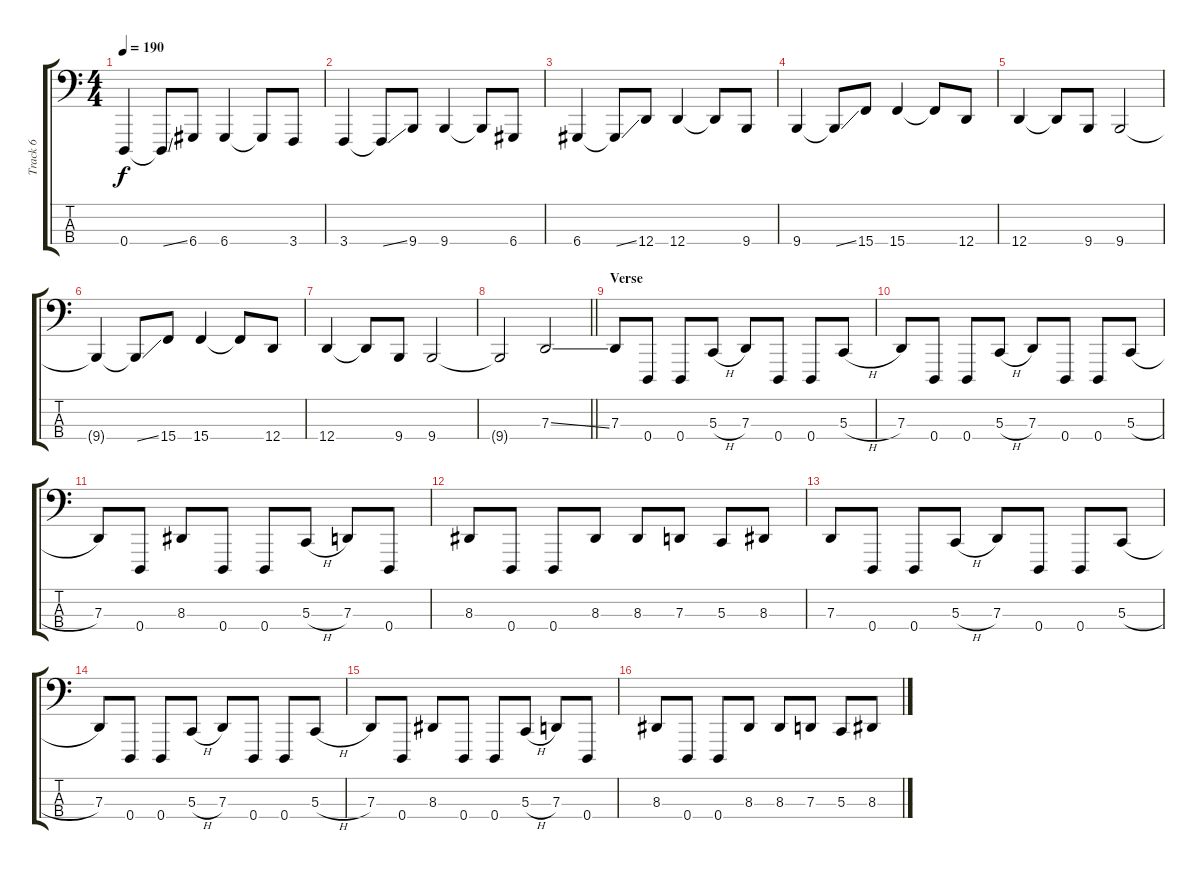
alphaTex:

\track ("Track 6" "Track 6") {instrument lead8bassandlead}
\staff {score tabs}
\tuning (F2 C2 G1 D1) {hide}
\ts (4 4)
\tempo 190
\clef f4
\ks c
0.4.4{dy f} 0.4{ss t}.8 6.4.8 6.4.4 6.4{t}.8 3.4.8 |
3.4.4 3.4{ss t}.8 9.4.8 9.4.4 9.4{t}.8 6.4.8 |
6.4.4 6.4{ss t}.8 12.4.8 12.4.4 12.4{t}.8 9.4.8 |
9.4.4 9.4{ss t}.8 15.4.8 15.4.4 15.4{t}.8 12.4.8 |
12.4.4 12.4{t}.8 9.4.8 9.4.2 |
9.4{t}.4 9.4{ss t}.8 15.4.8 15.4.4 15.4{t}.8 12.4.8 |
12.4.4 12.4{t}.8 9.4.8 9.4.2 |
\barLineRight lightlight
9.4{t}.2 7.3{ss}.2 |
\section ("" "Verse")
7.3.8 0.4.8 0.4.8 5.3{h}.8 7.3.8 0.4.8 0.4.8 5.3{h}.8 |
7.3.8 0.4.8 0.4.8 5.3{h}.8 7.3.8 0.4.8 0.4.8 5.3{h}.8 |
7.3.8 0.4.8 8.3.8 0.4.8 0.4.8 5.3{h}.8 7.3.8 0.4.8 |
8.3.8 0.4.8 0.4.8 8.3.8 8.3.8 7.3.8 5.3.8 8.3.8 |
7.3.8 0.4.8 0.4.8 5.3{h}.8 7.3.8 0.4.8 0.4.8 5.3{h}.8 |
7.3.8 0.4.8 0.4.8 5.3{h}.8 7.3.8 0.4.8 0.4.8 5.3{h}.8 |
7.3.8 0.4.8 8.3.8 0.4.8 0.4.8 5.3{h}.8 7.3.8 0.4.8 |
8.3.8 0.4.8 0.4.8 8.3.8 8.3.8 7.3.8 5.3.8 8.3.8
